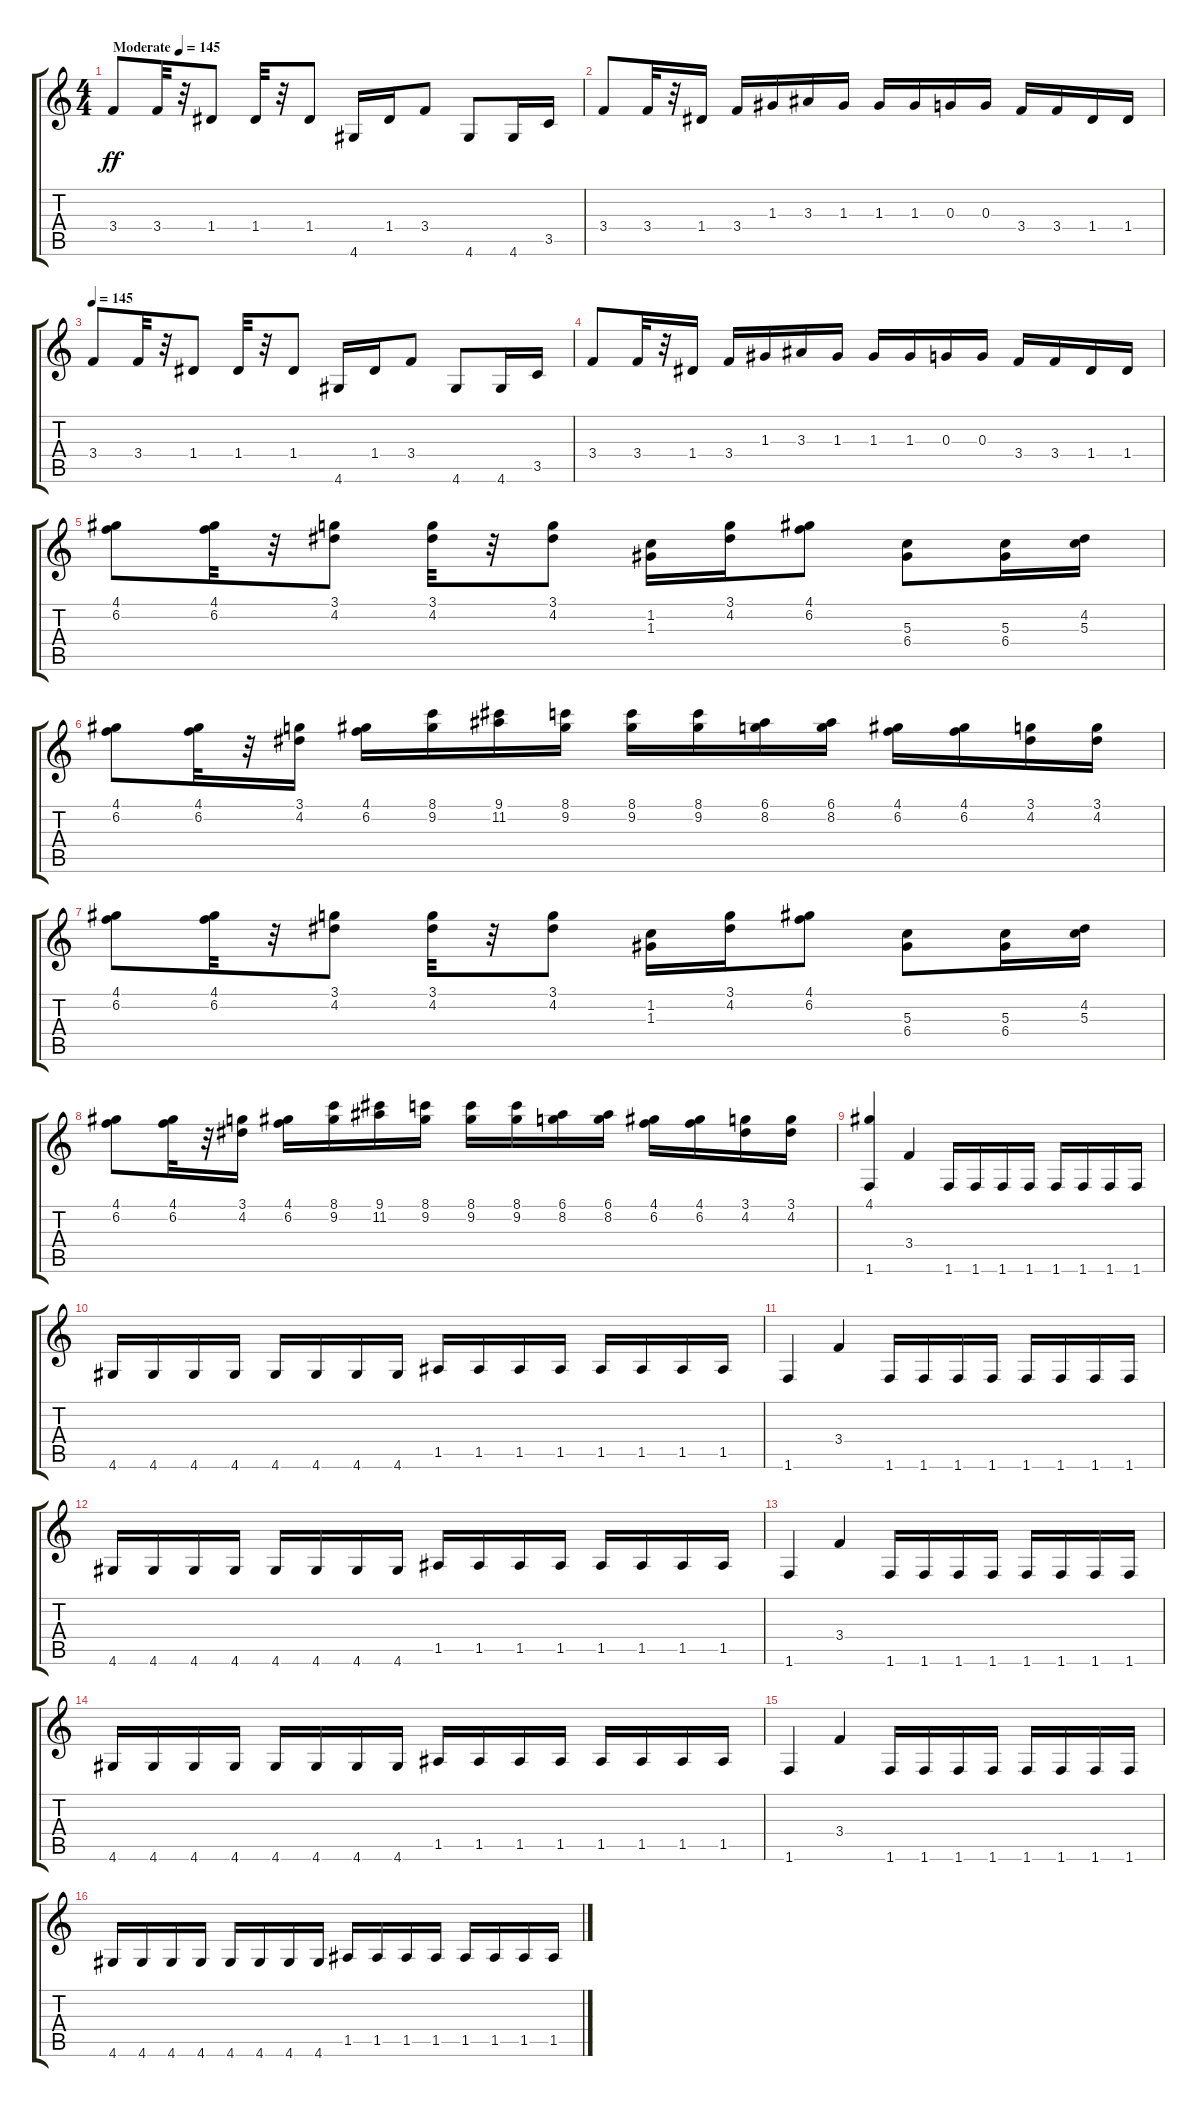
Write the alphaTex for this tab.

\track "" {instrument distortionguitar}
\staff {score tabs}
\tuning (E4 B3 G3 D3 A2 E2) {hide}
\ts (4 4)
\tempo (145 "Moderate")
\clef g2
\ks c
3.4.8{dy ff instrument distortionguitar} 3.4.32 r.32 1.4.8 1.4.32 r.32 1.4.8 4.6.16 1.4.16 3.4.8 4.6.8 4.6.16 3.5.16 |
3.4.8 3.4.32 r.32 1.4.16 3.4.16 1.3.16 3.3.16 1.3.16 1.3.16 1.3.16 0.3.16 0.3.16 3.4.16 3.4.16 1.4.16 1.4.16 |
\tempo 145
3.4.8 3.4.32 r.32 1.4.8 1.4.32 r.32 1.4.8 4.6.16 1.4.16 3.4.8 4.6.8 4.6.16 3.5.16 |
3.4.8 3.4.32 r.32 1.4.16 3.4.16 1.3.16 3.3.16 1.3.16 1.3.16 1.3.16 0.3.16 0.3.16 3.4.16 3.4.16 1.4.16 1.4.16 |
(4.1 6.2).8 (4.1 6.2).32 r.32 (3.1 4.2).8 (3.1 4.2).32 r.32 (3.1 4.2).8 (1.2 1.3).16 (3.1 4.2).16 (4.1 6.2).8 (5.3 6.4).8 (5.3 6.4).16 (4.2 5.3).16 |
(4.1 6.2).8 (4.1 6.2).32 r.32 (3.1 4.2).16 (4.1 6.2).16 (8.1 9.2).16 (9.1 11.2).16 (8.1 9.2).16 (8.1 9.2).16 (8.1 9.2).16 (6.1 8.2).16 (6.1 8.2).16 (4.1 6.2).16 (4.1 6.2).16 (3.1 4.2).16 (3.1 4.2).16 |
(4.1 6.2).8 (4.1 6.2).32 r.32 (3.1 4.2).8 (3.1 4.2).32 r.32 (3.1 4.2).8 (1.2 1.3).16 (3.1 4.2).16 (4.1 6.2).8 (5.3 6.4).8 (5.3 6.4).16 (4.2 5.3).16 |
(4.1 6.2).8 (4.1 6.2).32 r.32 (3.1 4.2).16 (4.1 6.2).16 (8.1 9.2).16 (9.1 11.2).16 (8.1 9.2).16 (8.1 9.2).16 (8.1 9.2).16 (6.1 8.2).16 (6.1 8.2).16 (4.1 6.2).16 (4.1 6.2).16 (3.1 4.2).16 (3.1 4.2).16 |
(4.1 1.6).4 3.4.4 1.6.16 1.6.16 1.6.16 1.6.16 1.6.16 1.6.16 1.6.16 1.6.16 |
4.6.16 4.6.16 4.6.16 4.6.16 4.6.16 4.6.16 4.6.16 4.6.16 1.5.16 1.5.16 1.5.16 1.5.16 1.5.16 1.5.16 1.5.16 1.5.16 |
1.6.4 3.4.4 1.6.16 1.6.16 1.6.16 1.6.16 1.6.16 1.6.16 1.6.16 1.6.16 |
4.6.16 4.6.16 4.6.16 4.6.16 4.6.16 4.6.16 4.6.16 4.6.16 1.5.16 1.5.16 1.5.16 1.5.16 1.5.16 1.5.16 1.5.16 1.5.16 |
1.6.4 3.4.4 1.6.16 1.6.16 1.6.16 1.6.16 1.6.16 1.6.16 1.6.16 1.6.16 |
4.6.16 4.6.16 4.6.16 4.6.16 4.6.16 4.6.16 4.6.16 4.6.16 1.5.16 1.5.16 1.5.16 1.5.16 1.5.16 1.5.16 1.5.16 1.5.16 |
1.6.4 3.4.4 1.6.16 1.6.16 1.6.16 1.6.16 1.6.16 1.6.16 1.6.16 1.6.16 |
4.6.16 4.6.16 4.6.16 4.6.16 4.6.16 4.6.16 4.6.16 4.6.16 1.5.16 1.5.16 1.5.16 1.5.16 1.5.16 1.5.16 1.5.16 1.5.16
